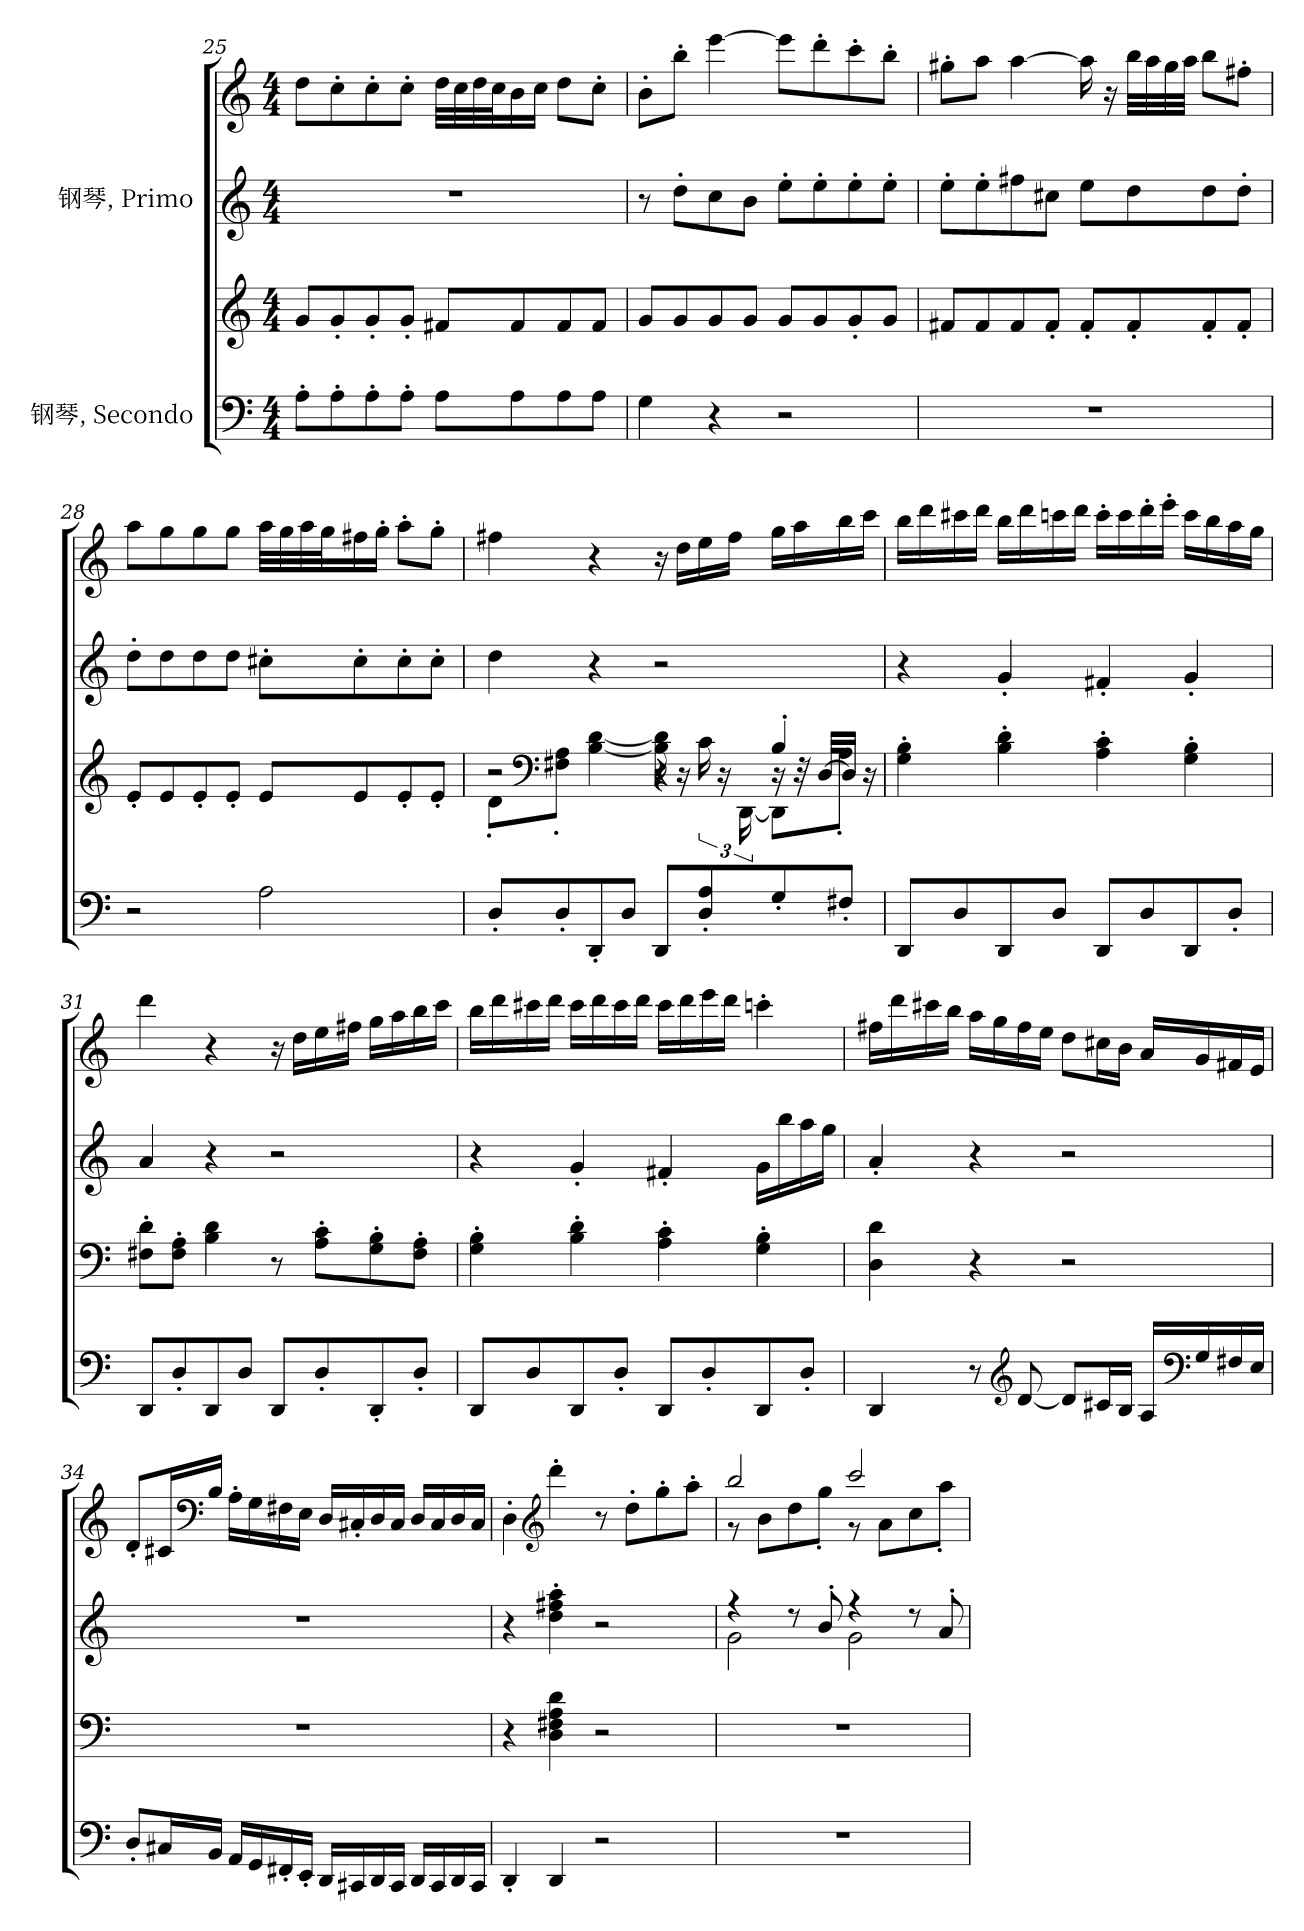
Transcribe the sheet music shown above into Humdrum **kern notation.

**kern	**kern	**kern	**kern
*part2	*part2	*part1	*part1
*staff4	*staff3	*staff2	*staff1
*I"钢琴, Secondo	*	*I"钢琴, Primo	*
*clefF4	*clefG2	*clefG2	*clefG2
*k[]	*k[]	*k[]	*k[]
*M4/4	*M4/4	*M4/4	*M4/4
=25	=25	=25	=25
8A'\L	8g/L	1r	8dd\L
8A'\	8g'/	.	8cc'\
8A'\	8g'/	.	8cc'\
8A'\J	8g'/J	.	8cc'\J
8A\L	8f#X/L	.	32dd\LLL
.	.	.	32cc\
.	.	.	32dd\
.	.	.	32cc\J
8A\	8f#/	.	16b\
.	.	.	16cc\JJ
8A\	8f#/	.	8dd\L
8A\J	8f#/J	.	8cc'\J
!!LO:PB:g=z
=26	=26	=26	=26
4G\	8g/L	8r	8b'\L
.	8g/	8dd'\L	8bb'\J
4r	8g/	8cc\	[4eee\
.	8g/J	8b\J	.
2r	8g/L	8ee'\L	8eee\L]
.	8g/	8ee'\	8ddd'\
.	8g'/	8ee'\	8ccc'\
.	8g/J	8ee'\J	8bb'\J
=27	=27	=27	=27
1r	8f#X/L	8ee'\L	8gg#X'\L
.	8f#/	8ee'\	8aa\J
.	8f#/	8ff#X\	[4aa\
.	8f#'/J	8cc#X\J	.
.	8f#'/L	8ee\L	16aa\]
.	.	.	16r
.	8f#'/	8dd\	32bb\LLL
.	.	.	32aa\
.	.	.	32gg#\
.	.	.	32aa\JJJ
.	8f#'/	8dd\	8bb\L
.	8f#'/J	8dd'\J	8ff#X'\J
=28	=28	=28	=28
2r	8e'/L	8dd'\L	8aa\L
.	8e/	8dd\	8gg\
.	8e'/	8dd\	8gg\
.	8e'/J	8dd\J	8gg\J
2A\	8e/L	8cc#X'\L	32aa\LLL
.	.	.	32gg\
.	.	.	32aa\
.	.	.	32gg\J
.	8e/	8cc#'\	16ff#X\
.	.	.	16gg'\JJ
.	8e'/	8cc#'\	8aa'\L
.	8e'/J	8cc#'\J	8gg'\J
!!LO:LB:g=z
=29	=29	=29	=29
*	*^	*	*
*	*	*^	*	*
8D'/L	2r	8d'\L	2r	4dd\	4ff#X\
*	*clefF4	*	*	*	*
8D'/	.	8F#X\' 8A\'J	.	.	.
8DD'/	.	[4B\ [4d\	.	4r	4r
8D/J	.	.	.	.	.
8DD/L	4r	16B\] 16d\]	4r	2r	16r
.	.	16r	.	.	16dd\LL
8D/' 8A/'	.	24c\	.	.	16ee\
.	.	24r	.	.	.
.	.	.	.	.	16ff#\JJ
.	.	[24DD\	.	.	.
8G'/	4B'/	8DD\L]	16r	.	16gg\LL
.	.	.	32r	.	16aa\
.	.	.	[32D/KLL	.	.
8F#X'/J	.	8A'\J	16D/JJ]	.	16bb\
.	.	.	16r	.	16ccc\JJ
*	*v	*v	*v	*	*
=30	=30	=30	=30
8DD/L	4G\' 4B\'	4r	16bb\LL
.	.	.	16ddd\
8D/	.	.	16ccc#X\
.	.	.	16ddd\JJ
8DD/	4B\' 4d\'	4g'/	16bb\LL
.	.	.	16ddd\
8D/J	.	.	16cccn\
.	.	.	16ddd\JJ
8DD/L	4A\' 4c\'	4f#X'/	16ccc'\LL
.	.	.	16ccc\
8D/	.	.	16ddd'\
.	.	.	16eee'\JJ
8DD/	4G\' 4B\'	4g'/	16ccc\LL
.	.	.	16bb\
8D'/J	.	.	16aa\
.	.	.	16gg\JJ
!!LO:LB:g=z
=31	=31	=31	=31
8DD/L	8F#X\' 8d\'L	4a/	4ddd\
8D'/	8F#\' 8A\'J	.	.
8DD/	4B\ 4d\	4r	4r
8D/J	.	.	.
8DD/L	8r	2r	16r
.	.	.	16dd\LL
8D'/	8A\' 8c\'L	.	16ee\
.	.	.	16ff#X\JJ
8DD'/	8G\' 8B\'	.	16gg\LL
.	.	.	16aa\
8D'/J	8F#\' 8A\'J	.	16bb\
.	.	.	16ccc\JJ
=32	=32	=32	=32
8DD/L	4G\' 4B\'	4r	16bb\LL
.	.	.	16ddd\
8D/	.	.	16ccc#X\
.	.	.	16ddd\JJ
8DD/	4B\' 4d\'	4g'/	16ccc#\LL
.	.	.	16ddd\
8D'/J	.	.	16ccc#\
.	.	.	16ddd\JJ
8DD/L	4A\' 4c\'	4f#X'/	16ccc#\LL
.	.	.	16ddd\
8D'/	.	.	16eee\
.	.	.	16ddd\JJ
8DD/	4G\' 4B\'	16g\LL	4cccn'\
.	.	16bb\	.
8D'/J	.	16aa\	.
.	.	16gg\JJ	.
!!LO:PB:g=z
=33	=33	=33	=33
4DD/	4D\ 4d\	4a'/	16ff#X\LL
.	.	.	16ddd\
.	.	.	16ccc#X\
.	.	.	16bb\JJ
8r	4r	4r	16aa\LL
.	.	.	16gg\
*clefG2	*	*	*
[8d/	.	.	16ff#\
.	.	.	16ee\JJ
8d/L]	2r	2r	8dd\L
16c#X/L	.	.	16cc#X\L
16B/JJ	.	.	16b\JJ
16A/LL	.	.	16a/LL
*clefF4	*	*	*
16G/	.	.	16g/
16F#X/	.	.	16f#X/
16E/JJ	.	.	16e/JJ
=34	=34	=34	=34
8D'/L	1r	1r	8d'/L
16C#X/L	.	.	16c#X/L
*	*	*	*clefF4
16BB/JJ	.	.	16B/JJ
16AA/LL	.	.	16A'\LL
16GG/	.	.	16G\
16FF#X'/	.	.	16F#X\
16EE'/JJ	.	.	16E\JJ
16DD/LL	.	.	16D/LL
16CC#X/	.	.	16C#X'/
16DD/	.	.	16D/
16CC#/JJ	.	.	16C#/JJ
16DD/LL	.	.	16D/LL
16CC#/	.	.	16C#/
16DD/	.	.	16D/
16CC#/JJ	.	.	16C#/JJ
!!LO:LB:g=z
=35	=35	=35	=35
4DD'/	4r	4r	4D'\
*	*	*	*clefG2
4DD/	4D\ 4F#X\ 4A\ 4d\	4dd\' 4ff#X\' 4aa\'	4ddd'\
*	*	*	*MM20
2r	2r	2r	8r
.	.	.	8dd'\L
.	.	.	8gg'\
.	.	.	8aa'\J
=36	=36	=36	=36
*	*	*^	*^
1r	1r	4r	2g\	2bb/	8r
.	.	.	.	.	8b\L
.	.	8r	.	.	8dd\
.	.	8b'/	.	.	8gg'\J
.	.	4r	2g\	2ccc/	8r
.	.	.	.	.	8a\L
.	.	8r	.	.	8cc\
.	.	8a'/	.	.	8aa'\J
*	*	*v	*v	*	*
*	*	*	*v	*v
=	=	=	=
*-	*-	*-	*-
